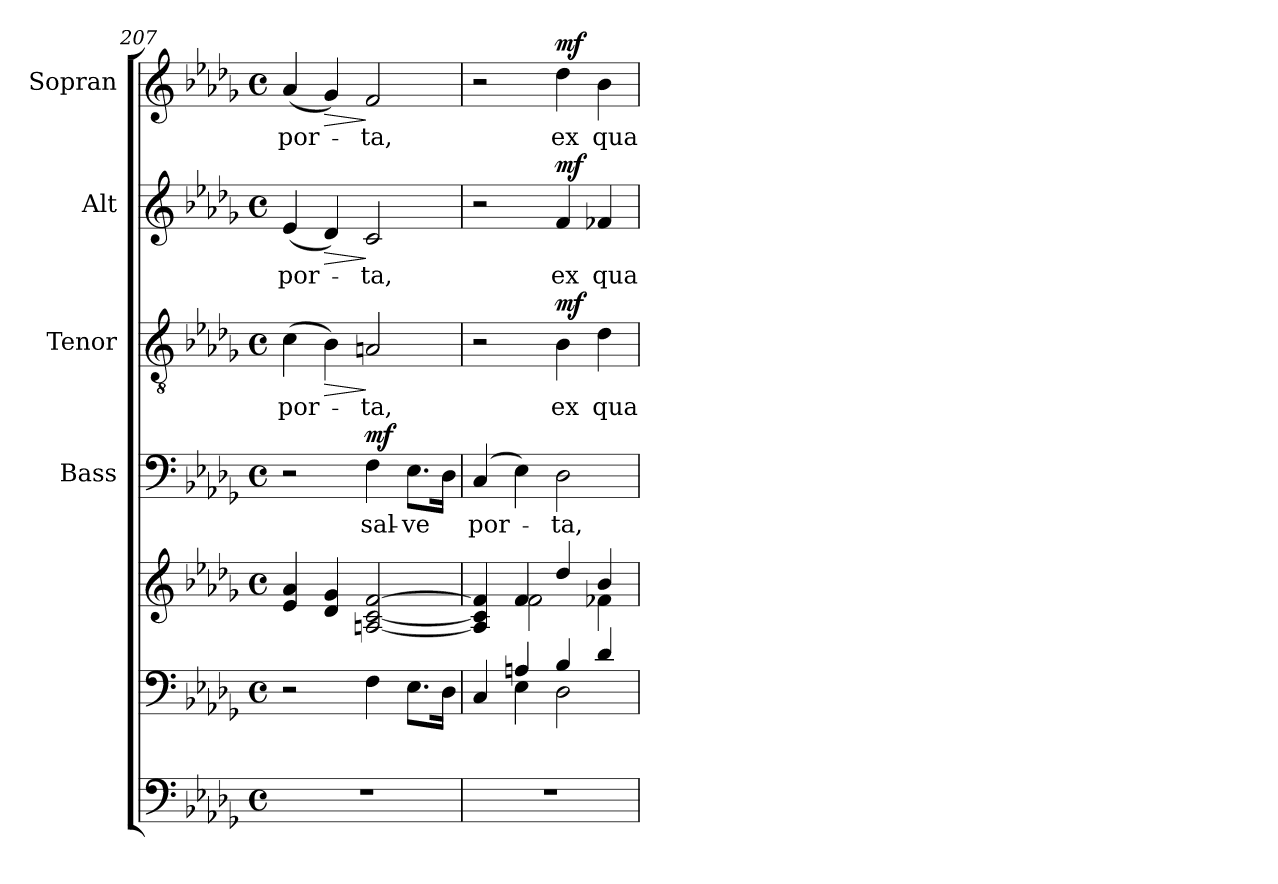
**kern	**kern	**kern	**kern	**text	**dynam	**kern	**text	**dynam	**kern	**text	**dynam	**kern	**text	**dynam
*part6	*part5	*part5	*part4	*part4	*part4	*part3	*part3	*part3	*part2	*part2	*part2	*part1	*part1	*part1
*staff7	*staff6	*staff5	*staff4	*staff4	*staff4	*staff3	*staff3	*staff3	*staff2	*staff2	*staff2	*staff1	*staff1	*staff1
*	*	*	*I"Bass	*	*	*I"Tenor	*	*	*I"Alt	*	*	*I"Sopran	*	*
*	*	*	*I'B.	*	*	*I'T.	*	*	*I'A.	*	*	*I'S.	*	*
!!LO:PB:g=z
*clefF4	*clefF4	*clefG2	*clefF4	*	*	*clefGv2	*	*	*clefG2	*	*	*clefG2	*	*
*k[b-e-a-d-g-]	*k[b-e-a-d-g-]	*k[b-e-a-d-g-]	*k[b-e-a-d-g-]	*	*	*k[b-e-a-d-g-]	*	*	*k[b-e-a-d-g-]	*	*	*k[b-e-a-d-g-]	*	*
*D-:	*D-:	*D-:	*D-:	*	*	*D-:	*	*	*D-:	*	*	*D-:	*	*
*M4/4	*M4/4	*M4/4	*M4/4	*	*	*M4/4	*	*	*M4/4	*	*	*M4/4	*	*
*met(c)	*met(c)	*met(c)	*met(c)	*	*	*met(c)	*	*	*met(c)	*	*	*met(c)	*	*
=207	=207	=207	=207	=207	=207	=207	=207	=207	=207	=207	=207	=207	=207	=207
!	!	!	!	!	!	!	!LO:LY:b	!	!	!LO:LY:b	!	!	!LO:LY:b	!
1r	2r	4e-/ 4a-/	2r	.	.	(>4c\	por-	.	(<4e-/	por-	.	(<4a-/	por-	.
!	!	!	!	!	!	!	!	!LO:HP:b	!	!	!LO:HP:b	!	!	!LO:HP:b
.	.	4d-/ 4g-/	.	.	.	4B-\)	.	>	4d-/)	.	>	4g-/)	.	>
!	!	!	!	!LO:LY:b	!LO:DY:a	!	!LO:LY:b	!	!	!LO:LY:b	!	!	!LO:LY:b	!
.	4F\	[2An/ [2c/ [2f/	4F\	sal-	mf	2An/	-ta,	]	2c/	-ta,	]	2f/	-ta,	]
!	!	!	!	!LO:LY:b	!	!	!	!	!	!	!	!	!	!
.	8.E-\L	.	8.E-\L	-ve	.	.	.	.	.	.	.	.	.	.
.	16D-\Jk	.	16D-\Jk	.	.	.	.	.	.	.	.	.	.	.
=208	=208	=208	=208	=208	=208	=208	=208	=208	=208	=208	=208	=208	=208	=208
*	*^	*^	*	*	*	*	*	*	*	*	*	*	*	*
!	!	!	!	!	!	!LO:LY:b	!	!	!	!	!	!	!	!	!	!
1r	4C/	4ryy	4A/] 4c/] 4f/]	4ryy	(4C/	por-	.	2r	.	.	2r	.	.	2r	.	.
.	4An/	4E-\	4f/	2f\	4E-\)	.	.	.	.	.	.	.	.	.	.	.
!	!	!	!	!	!	!LO:LY:b	!	!	!LO:LY:b	!LO:DY:a	!	!LO:LY:b	!LO:DY:a	!	!LO:LY:b	!LO:DY:a
.	4B-/	2D-\	4dd-/	.	2D-\	-ta,	.	4B-\	ex	mf	4f/	ex	mf	4dd-\	ex	mf
!	!	!	!	!	!	!	!	!	!LO:LY:b	!	!	!LO:LY:b	!	!	!LO:LY:b	!
.	4d-/	.	4b-/	4f-X\	.	.	.	4d-\	qua	.	4f-X/	qua	.	4b-\	qua	.
*	*v	*v	*	*	*	*	*	*	*	*	*	*	*	*	*	*
*	*	*v	*v	*	*	*	*	*	*	*	*	*	*	*	*
=	=	=	=	=	=	=	=	=	=	=	=	=	=	=
*-	*-	*-	*-	*-	*-	*-	*-	*-	*-	*-	*-	*-	*-	*-
